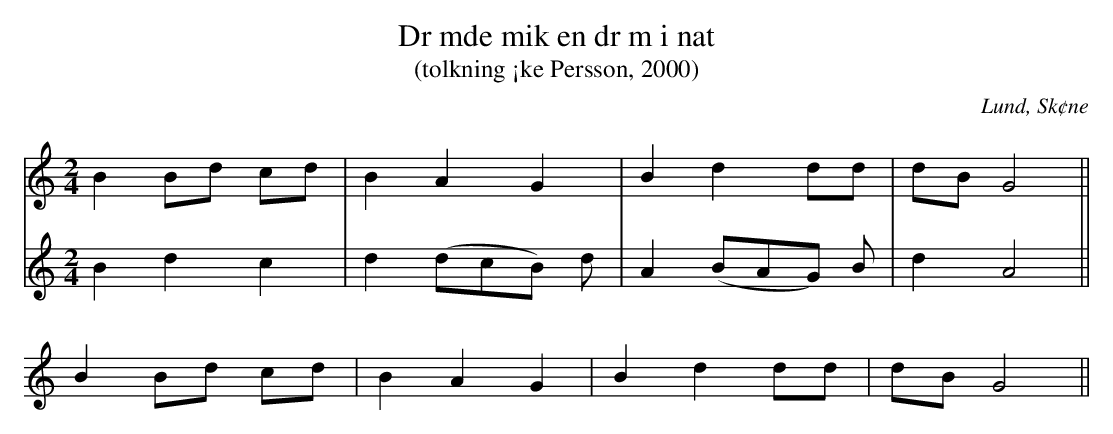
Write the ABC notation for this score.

X:1
T:Dr mde mik en dr m i nat
T:(tolkning ¡ke Persson, 2000)
O:Lund, Sk¢ne
M:2/4
L:1/8
K:C
B2 Bd cd | B2 A2 G2 | B2 d2 dd | dB G4 ||
V:Dr mde mik en dr m i nat um silki ok £rlik p£l
B2 d2 c2 | d2 (dcB) d | A2 (BAG) B | d2 A4 ||
B2 Bd cd | B2 A2 G2 | B2 d2 dd | dB G4 ||
